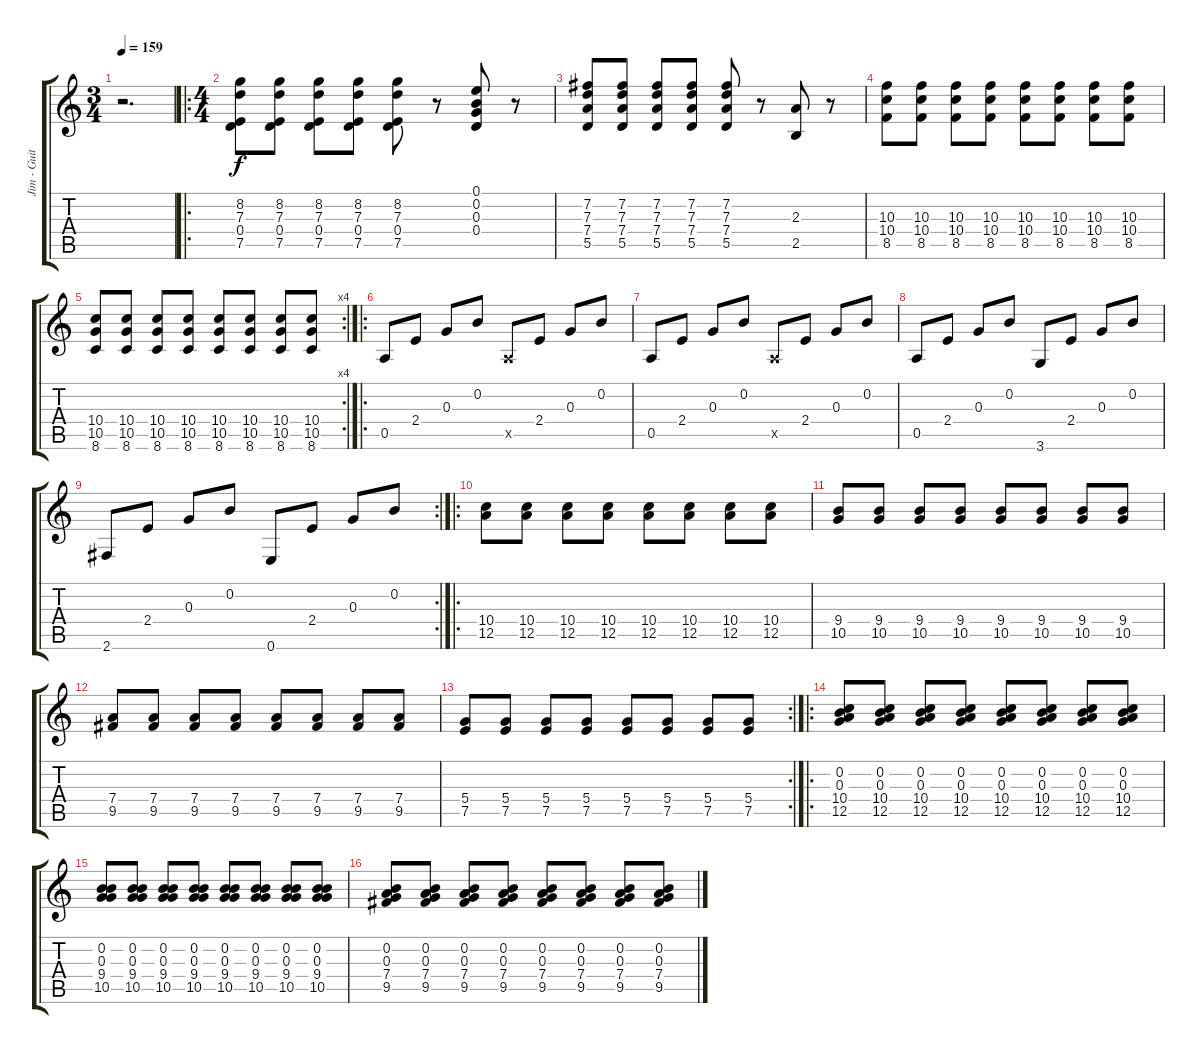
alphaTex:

\track ("Jim - Guitar 1" "Jim - Guit") {instrument overdrivenguitar}
\staff {score tabs}
\tuning (E4 B3 G3 D3 A2 E2) {hide}
\ts (3 4)
\tempo 159
\clef g2
\ks c
r.2{d dy f instrument overdrivenguitar} |
\ro
\ts (4 4)
(8.2 7.3 0.4 7.5).8{volume 12} (8.2 7.3 0.4 7.5).8 (8.2 7.3 0.4 7.5).8 (8.2 7.3 0.4 7.5).8 (8.2 7.3 0.4 7.5).8 r.8 (0.1 0.2 0.3 0.4).8 r.8 |
(7.2 7.3 7.4 5.5).8 (7.2 7.3 7.4 5.5).8 (7.2 7.3 7.4 5.5).8 (7.2 7.3 7.4 5.5).8 (7.2 7.3 7.4 5.5).8 r.8 (2.3 2.5).8 r.8 |
(10.3 10.4 8.5).8 (10.3 10.4 8.5).8 (10.3 10.4 8.5).8 (10.3 10.4 8.5).8 (10.3 10.4 8.5).8 (10.3 10.4 8.5).8 (10.3 10.4 8.5).8 (10.3 10.4 8.5).8 |
\rc 4
(10.4 10.5 8.6).8 (10.4 10.5 8.6).8 (10.4 10.5 8.6).8 (10.4 10.5 8.6).8 (10.4 10.5 8.6).8 (10.4 10.5 8.6).8 (10.4 10.5 8.6).8 (10.4 10.5 8.6).8 |
\ro
0.5.8 2.4.8 0.3.8 0.2.8 0.5{x}.8 2.4.8 0.3.8 0.2.8 |
0.5.8 2.4.8 0.3.8 0.2.8 0.5{x}.8 2.4.8 0.3.8 0.2.8 |
0.5.8 2.4.8 0.3.8 0.2.8 3.6.8 2.4.8 0.3.8 0.2.8 |
\rc 2
2.6.8 2.4.8 0.3.8 0.2.8 0.6.8 2.4.8 0.3.8 0.2.8 |
\ro
(10.4 12.5).8{instrument electricguitarmuted} (10.4 12.5).8 (10.4 12.5).8 (10.4 12.5).8 (10.4 12.5).8 (10.4 12.5).8 (10.4 12.5).8 (10.4 12.5).8 |
(9.4 10.5).8 (9.4 10.5).8 (9.4 10.5).8 (9.4 10.5).8 (9.4 10.5).8 (9.4 10.5).8 (9.4 10.5).8 (9.4 10.5).8 |
(7.4 9.5).8 (7.4 9.5).8 (7.4 9.5).8 (7.4 9.5).8 (7.4 9.5).8 (7.4 9.5).8 (7.4 9.5).8 (7.4 9.5).8 |
\rc 2
(5.4 7.5).8 (5.4 7.5).8 (5.4 7.5).8 (5.4 7.5).8 (5.4 7.5).8 (5.4 7.5).8 (5.4 7.5).8 (5.4 7.5).8 |
\ro
(0.2 0.3 10.4 12.5).8{instrument distortionguitar} (0.2 0.3 10.4 12.5).8 (0.2 0.3 10.4 12.5).8 (0.2 0.3 10.4 12.5).8 (0.2 0.3 10.4 12.5).8 (0.2 0.3 10.4 12.5).8 (0.2 0.3 10.4 12.5).8 (0.2 0.3 10.4 12.5).8 |
(0.2 0.3 9.4 10.5).8 (0.2 0.3 9.4 10.5).8 (0.2 0.3 9.4 10.5).8 (0.2 0.3 9.4 10.5).8 (0.2 0.3 9.4 10.5).8 (0.2 0.3 9.4 10.5).8 (0.2 0.3 9.4 10.5).8 (0.2 0.3 9.4 10.5).8 |
(0.2 0.3 7.4 9.5).8 (0.2 0.3 7.4 9.5).8 (0.2 0.3 7.4 9.5).8 (0.2 0.3 7.4 9.5).8 (0.2 0.3 7.4 9.5).8 (0.2 0.3 7.4 9.5).8 (0.2 0.3 7.4 9.5).8 (0.2 0.3 7.4 9.5).8
